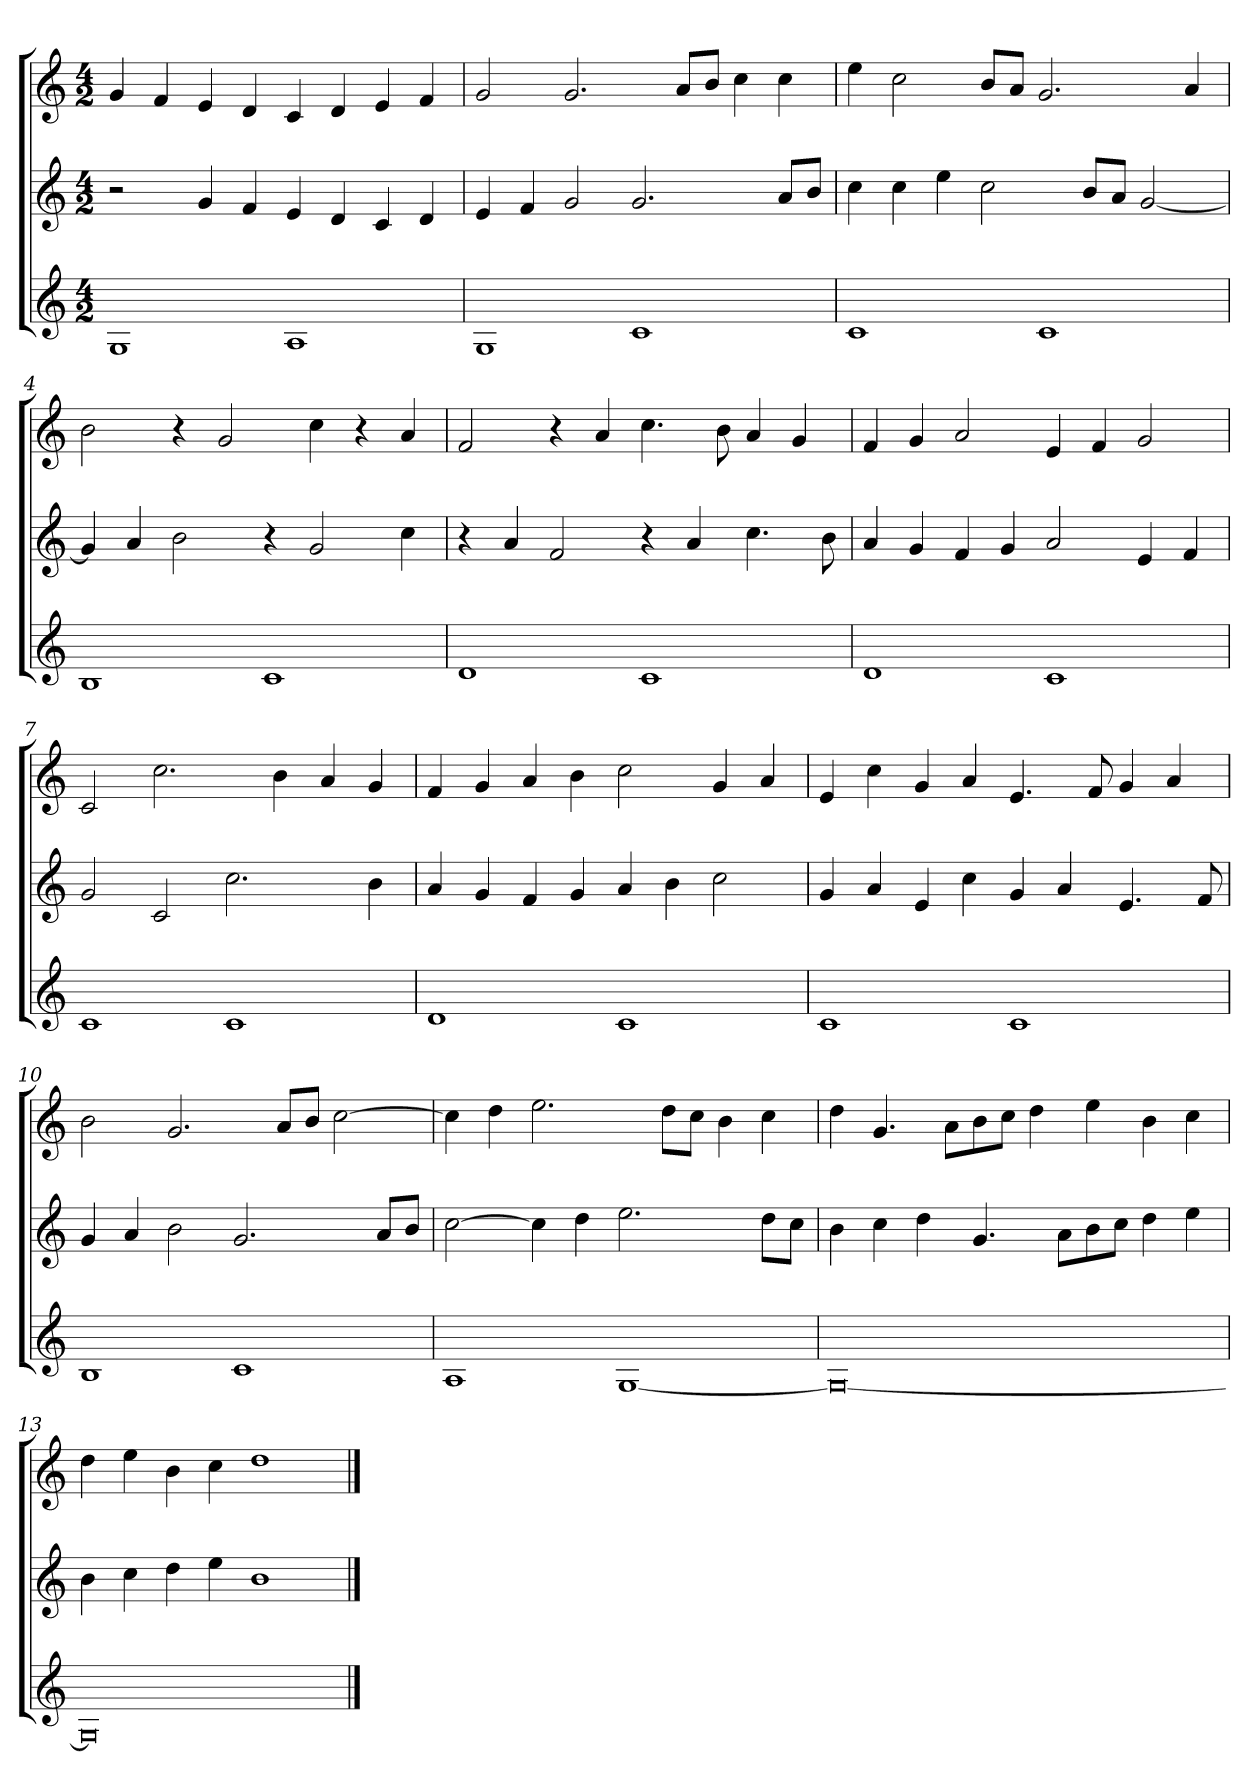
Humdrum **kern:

**kern	**kern	**kern
*part3	*part2	*part1
*staff3	*staff2	*staff1
*k[]	*k[]	*k[]
*M4/2	*M4/2	*M4/2
=1	=1	=1
1G	2r	4g
.	.	4f
.	4g	4e
.	4f	4d
1A	4e	4c
.	4d	4d
.	4c	4e
.	4d	4f
=2	=2	=2
1G	4e	2g
.	4f	.
.	2g	2.g
1c	2.g	.
.	.	8aL
.	.	8bJ
.	.	4cc
.	8aL	4cc
.	8bJ	.
=3	=3	=3
1c	4cc	4ee
.	4cc	2cc
.	4ee	.
.	2cc	8bL
.	.	8aJ
1c	.	2.g
.	8bL	.
.	8aJ	.
.	[2g	.
.	.	4a
=4	=4	=4
1B	4g]	2b
.	4a	.
.	2b	4r
.	.	2g
1c	4r	.
.	2g	4cc
.	.	4r
.	4cc	4a
=5	=5	=5
1d	4r	2f
.	4a	.
.	2f	4r
.	.	4a
1c	4r	4.cc
.	4a	.
.	.	8b
.	4.cc	4a
.	.	4g
.	8b	.
=6	=6	=6
1d	4a	4f
.	4g	4g
.	4f	2a
.	4g	.
1c	2a	4e
.	.	4f
.	4e	2g
.	4f	.
=7	=7	=7
1c	2g	2c
.	2c	2.cc
1c	2.cc	.
.	.	4b
.	.	4a
.	4b	4g
=8	=8	=8
1d	4a	4f
.	4g	4g
.	4f	4a
.	4g	4b
1c	4a	2cc
.	4b	.
.	2cc	4g
.	.	4a
=9	=9	=9
1c	4g	4e
.	4a	4cc
.	4e	4g
.	4cc	4a
1c	4g	4.e
.	4a	.
.	.	8f
.	4.e	4g
.	.	4a
.	8f	.
=10	=10	=10
1B	4g	2b
.	4a	.
.	2b	2.g
1c	2.g	.
.	.	8aL
.	.	8bJ
.	.	[2cc
.	8aL	.
.	8bJ	.
=11	=11	=11
1A	[2cc	4cc]
.	.	4dd
.	4cc]	2.ee
.	4dd	.
[1G	2.ee	.
.	.	8ddL
.	.	8ccJ
.	.	4b
.	8ddL	4cc
.	8ccJ	.
=12	=12	=12
0G_	4b	4dd
.	4cc	4.g
.	4dd	.
.	.	8aL
.	4.g	8b
.	.	8ccJ
.	.	4dd
.	8aL	.
.	8b	4ee
.	8ccJ	.
.	4dd	4b
.	4ee	4cc
=13	=13	=13
0G]	4b	4dd
.	4cc	4ee
.	4dd	4b
.	4ee	4cc
.	1b	1dd
==	==	==
*-	*-	*-
